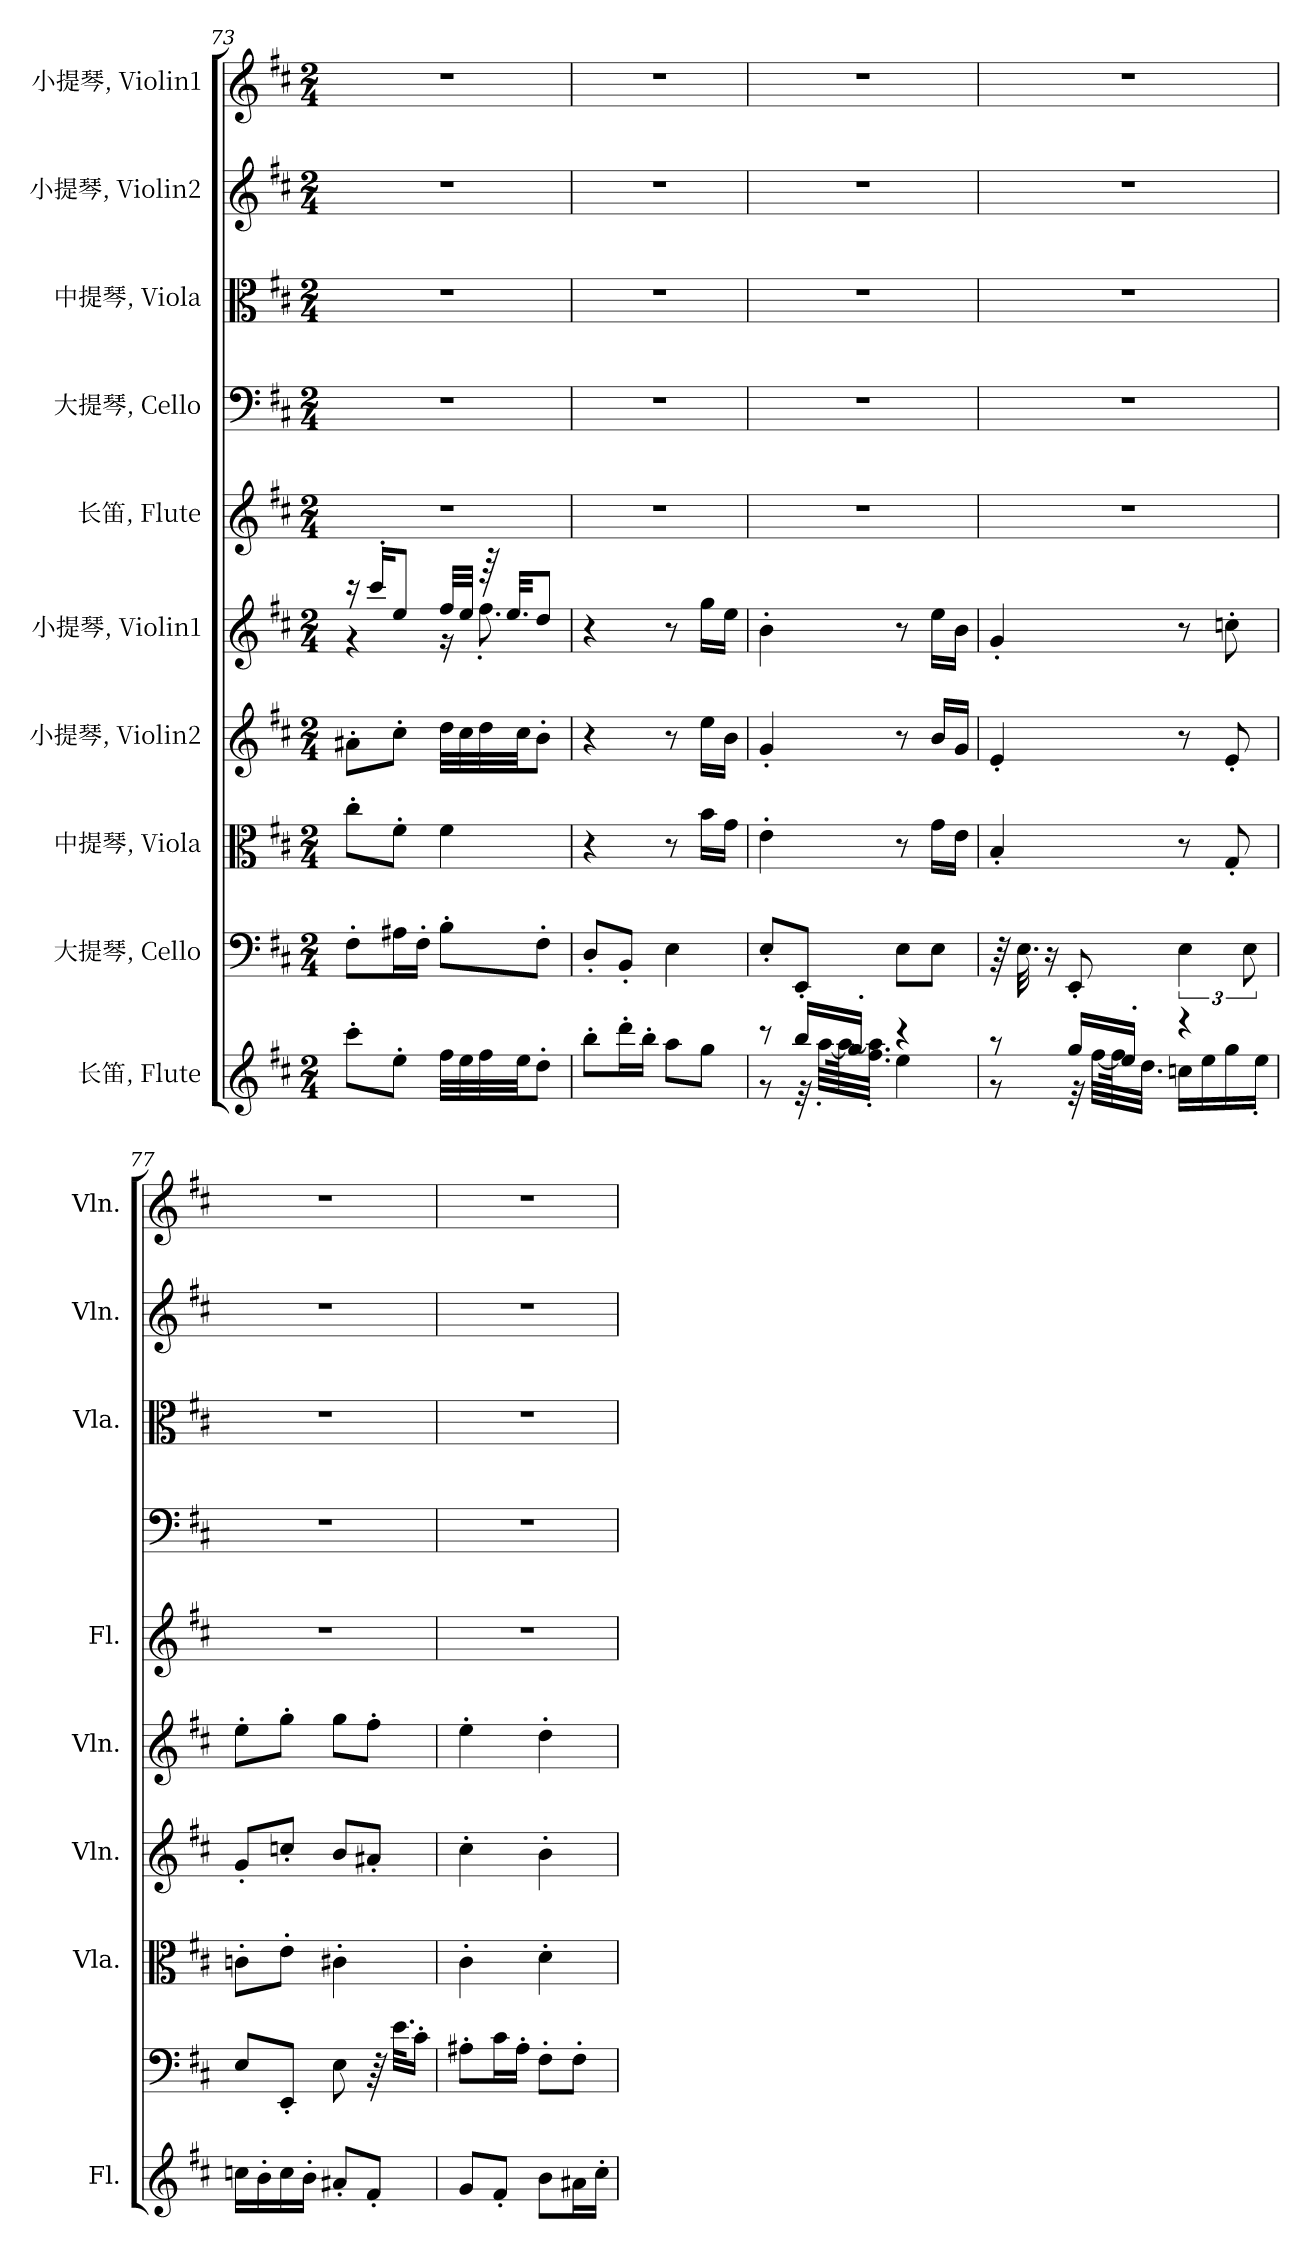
**kern	**kern	**kern	**kern	**kern	**kern	**kern	**kern	**kern	**kern
*part10	*part9	*part8	*part7	*part6	*part5	*part4	*part3	*part2	*part1
*staff10	*staff9	*staff8	*staff7	*staff6	*staff5	*staff4	*staff3	*staff2	*staff1
*I"长笛, Flute	*I"大提琴, Cello	*I"中提琴, Viola	*I"小提琴, Violin2	*I"小提琴, Violin1	*I"长笛, Flute	*I"大提琴, Cello	*I"中提琴, Viola	*I"小提琴, Violin2	*I"小提琴, Violin1
*I'Fl.	*	*I'Vla.	*I'Vln.	*I'Vln.	*I'Fl.	*	*I'Vla.	*I'Vln.	*I'Vln.
*clefG2	*clefF4	*clefC3	*clefG2	*clefG2	*clefG2	*clefF4	*clefC3	*clefG2	*clefG2
*k[f#c#]	*k[f#c#]	*k[f#c#]	*k[f#c#]	*k[f#c#]	*k[f#c#]	*k[f#c#]	*k[f#c#]	*k[f#c#]	*k[f#c#]
*M2/4	*M2/4	*M2/4	*M2/4	*M2/4	*M2/4	*M2/4	*M2/4	*M2/4	*M2/4
=73	=73	=73	=73	=73	=73	=73	=73	=73	=73
*	*	*	*	*^	*	*	*	*	*
8ccc#'\L	8F#'\L	8cc#'\L	8a#X'\L	16r	4r	2r	2r	2r	2r	2r
.	.	.	.	16ccc#'/KL	.	.	.	.	.	.
8ee'\J	16A#X\L	8f#'\J	8cc#'\J	8ee/J	.	.	.	.	.	.
.	16F#'\JJ	.	.	.	.	.	.	.	.	.
32ff#\LLL	8B'\L	4f#\	32dd\LLL	32ff#/LLL	16r	.	.	.	.	.
32ee\	.	.	32cc#\	32ee/JJJ	.	.	.	.	.	.
32ff#\	.	.	32dd\	64r	8.ff#'\	.	.	.	.	.
.	.	.	.	32.ee/KKL	.	.	.	.	.	.
32ee\JJ	.	.	32cc#\JJ	.	.	.	.	.	.	.
8dd'\J	8F#'\J	.	8b'\J	8dd/J	.	.	.	.	.	.
*	*	*	*	*v	*v	*	*	*	*	*
!!LO:PB:g=z
=74	=74	=74	=74	=74	=74	=74	=74	=74	=74
8bb'\L	8D'/L	4r	4r	4r	2r	2r	2r	2r	2r
16ddd'\L	8BB'/J	.	.	.	.	.	.	.	.
16bb'\JJ	.	.	.	.	.	.	.	.	.
8aa\L	4E\	8r	8r	8r	.	.	.	.	.
8gg\J	.	16b\LL	16ee\LL	16gg\LL	.	.	.	.	.
.	.	16g\JJ	16b\JJ	16ee\JJ	.	.	.	.	.
=75	=75	=75	=75	=75	=75	=75	=75	=75	=75
*^	*	*	*	*	*	*	*	*	*
8r	8r	8E'/L	4e'\	4g'/	4b'\	2r	2r	2r	2r	2r
16bb/LL	32r	8EE'/J	.	.	.	.	.	.	.	.
.	[32aa'\LLL	.	.	.	.	.	.	.	.	.
16gg'/JJ	64aa\K_	.	.	.	.	.	.	.	.	.
.	32.ff#\' 32.aa\]'JJJ	.	.	.	.	.	.	.	.	.
4r	4ee\	8E\L	8r	8r	8r	.	.	.	.	.
.	.	8E\J	16g\LL	16b/LL	16ee\LL	.	.	.	.	.
.	.	.	16e\JJ	16g/JJ	16b\JJ	.	.	.	.	.
=76	=76	=76	=76	=76	=76	=76	=76	=76	=76	=76
8r	8r	64r	4B'/	4e'/	4g'/	2r	2r	2r	2r	2r
.	.	32.E\	.	.	.	.	.	.	.	.
.	.	16r	.	.	.	.	.	.	.	.
16gg/LL	32r	8EE'/	.	.	.	.	.	.	.	.
.	[32ff#\LLL	.	.	.	.	.	.	.	.	.
16ee'/JJ	64ff#\K]	.	.	.	.	.	.	.	.	.
.	32.dd\JJJ	.	.	.	.	.	.	.	.	.
4r	16ccn\LL	6E\	8r	8r	8r	.	.	.	.	.
.	16ee\	.	.	.	.	.	.	.	.	.
.	16gg\	.	8G'/	8e'/	8ccn'\	.	.	.	.	.
.	.	12E\	.	.	.	.	.	.	.	.
.	16ee'\JJ	.	.	.	.	.	.	.	.	.
*v	*v	*	*	*	*	*	*	*	*	*
!!LO:PB:g=z
=77	=77	=77	=77	=77	=77	=77	=77	=77	=77
16ccn\LL	8E/L	8cn'\L	8g'/L	8ee'\L	2r	2r	2r	2r	2r
16b'\	.	.	.	.	.	.	.	.	.
16cc\	8EE'/J	8e'\J	8ccn'/J	8gg'\J	.	.	.	.	.
16b'\JJ	.	.	.	.	.	.	.	.	.
8a#X'/L	8E\	4c#X'\	8b/L	8gg\L	.	.	.	.	.
8f#'/J	64r	.	8a#X'/J	8ff#'\J	.	.	.	.	.
.	32.e\KLL	.	.	.	.	.	.	.	.
.	16c#'\JJ	.	.	.	.	.	.	.	.
=78	=78	=78	=78	=78	=78	=78	=78	=78	=78
8g/L	8A#X'\L	4c#'\	4cc#'\	4ee'\	2r	2r	2r	2r	2r
8f#'/J	16c#\L	.	.	.	.	.	.	.	.
.	16A#'\JJ	.	.	.	.	.	.	.	.
8b\L	8F#'\L	4d'\	4b'\	4dd'\	.	.	.	.	.
16a#X\L	8F#'\J	.	.	.	.	.	.	.	.
16cc#'\JJ	.	.	.	.	.	.	.	.	.
=	=	=	=	=	=	=	=	=	=
*-	*-	*-	*-	*-	*-	*-	*-	*-	*-
